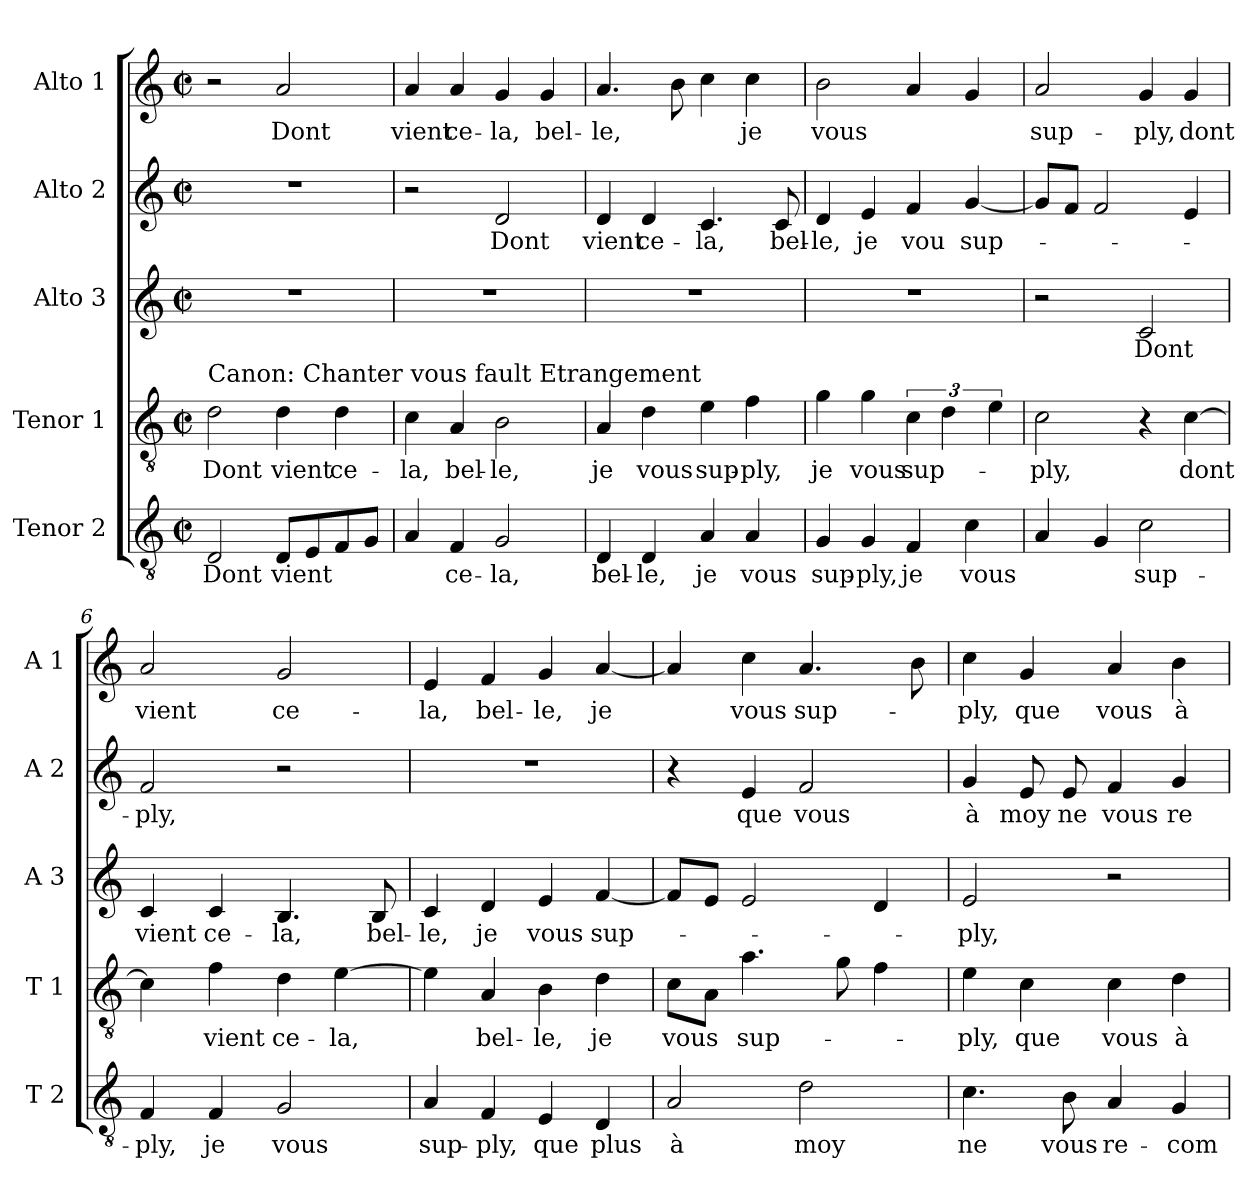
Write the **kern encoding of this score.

**kern	**text	**kern	**text	**kern	**text	**kern	**text	**kern	**text
*part5	*part5	*part4	*part4	*part3	*part3	*part2	*part2	*part1	*part1
*staff5	*staff5	*staff4	*staff4	*staff3	*staff3	*staff2	*staff2	*staff1	*staff1
*I"Tenor 2	*	*I"Tenor 1	*	*I"Alto 3	*	*I"Alto 2	*	*I"Alto 1	*
*I'T 2	*	*I'T 1	*	*I'A 3	*	*I'A 2	*	*I'A 1	*
*clefGv2	*	*clefGv2	*	*clefG2	*	*clefG2	*	*clefG2	*
*k[]	*	*k[]	*	*k[]	*	*k[]	*	*k[]	*
*C:	*	*C:	*	*C:	*	*C:	*	*C:	*
*M2/2	*	*M2/2	*	*M2/2	*	*M2/2	*	*M2/2	*
*met(c|)	*	*met(c|)	*	*met(c|)	*	*met(c|)	*	*met(c|)	*
=1	=1	=1	=1	=1	=1	=1	=1	=1	=1
!	!	!LO:TX:a:t=Canon&colon; Chanter vous fault Etrangement	!	!	!	!	!	!	!
2D/	Dont	2d\	Dont	1r	.	1r	.	2r	.
8D/L	vient	4d\	vient	.	.	.	.	2a/	Dont
8E/	.	.	.	.	.	.	.	.	.
8F/	.	4d\	ce-	.	.	.	.	.	.
8G/J	.	.	.	.	.	.	.	.	.
=2	=2	=2	=2	=2	=2	=2	=2	=2	=2
4A/	.	4c\	-la,	1r	.	2r	.	4a/	vient
4F/	ce-	4A/	bel-	.	.	.	.	4a/	ce-
2G/	-la,	2B\	-le,	.	.	2d/	Dont	4g/	-la,
.	.	.	.	.	.	.	.	4g/	bel-
=3	=3	=3	=3	=3	=3	=3	=3	=3	=3
4D/	bel-	4A/	je	1r	.	4d/	vient	4.a/	-le,
4D/	-le,	4d\	vous	.	.	4d/	ce-	.	.
.	.	.	.	.	.	.	.	8b\	.
4A/	je	4e\	sup-	.	.	4.c/	-la,	4cc\	.
4A/	vous	4f\	-ply,	.	.	.	.	4cc\	je
.	.	.	.	.	.	8c/	bel-	.	.
=4	=4	=4	=4	=4	=4	=4	=4	=4	=4
4G/	sup-	4g\	je	1r	.	4d/	-le,	2b\	vous
4G/	-ply,	4g\	vous	.	.	4e/	je	.	.
4F/	je	6c\	sup-	.	.	4f/	vou	4a/	.
.	.	6d\	.	.	.	.	.	.	.
4c\	vous	.	.	.	.	[4g/	sup-	4g/	.
.	.	6e\	.	.	.	.	.	.	.
=5	=5	=5	=5	=5	=5	=5	=5	=5	=5
4A/	.	2c\	-ply,	2r	.	8g/L]	.	2a/	sup-
.	.	.	.	.	.	8f/J	.	.	.
4G/	.	.	.	.	.	2f/	.	.	.
2c\	sup-	4r	.	2c/	Dont	.	.	4g/	-ply,
.	.	[4c\	dont	.	.	4e/	.	4g/	dont
!!LO:LB:g=z
=6	=6	=6	=6	=6	=6	=6	=6	=6	=6
4F/	-ply,	4c\]	.	4c/	vient	2f/	-ply,	2a/	vient
4F/	je	4f\	vient	4c/	ce-	.	.	.	.
2G/	vous	4d\	ce-	4.B/	-la,	2r	.	2g/	ce-
.	.	[4e\	-la,	.	.	.	.	.	.
.	.	.	.	8B/	bel-	.	.	.	.
=7	=7	=7	=7	=7	=7	=7	=7	=7	=7
4A/	sup-	4e\]	.	4c/	-le,	1r	.	4e/	-la,
4F/	-ply,	4A/	bel-	4d/	je	.	.	4f/	bel-
4E/	que	4B\	-le,	4e/	vous	.	.	4g/	-le,
4D/	plus	4d\	je	[4f/	sup-	.	.	[4a/	je
=8	=8	=8	=8	=8	=8	=8	=8	=8	=8
2A/	à	8c\L	vous	8f/L]	.	4r	.	4a/]	.
.	.	8A\J	.	8e/J	.	.	.	.	.
.	.	4.a\	sup-	2e/	.	4e/	que	4cc\	vous
2d\	moy	.	.	.	.	2f/	vous	4.a/	sup-
.	.	8g\	.	.	.	.	.	.	.
.	.	4f\	.	4d/	.	.	.	.	.
.	.	.	.	.	.	.	.	8b\	.
=9	=9	=9	=9	=9	=9	=9	=9	=9	=9
4.c\	ne	4e\	-ply,	2e/	-ply,	4g/	à	4cc\	-ply,
.	.	4c\	que	.	.	8e/	moy	4g/	que
8B\	vous	.	.	.	.	8e/	ne	.	.
4A/	re-	4c\	vous	2r	.	4f/	vous	4a/	vous
4G/	-com-	4d\	à	.	.	4g/	re-	4b\	à
=	=	=	=	=	=	=	=	=	=
*-	*-	*-	*-	*-	*-	*-	*-	*-	*-
